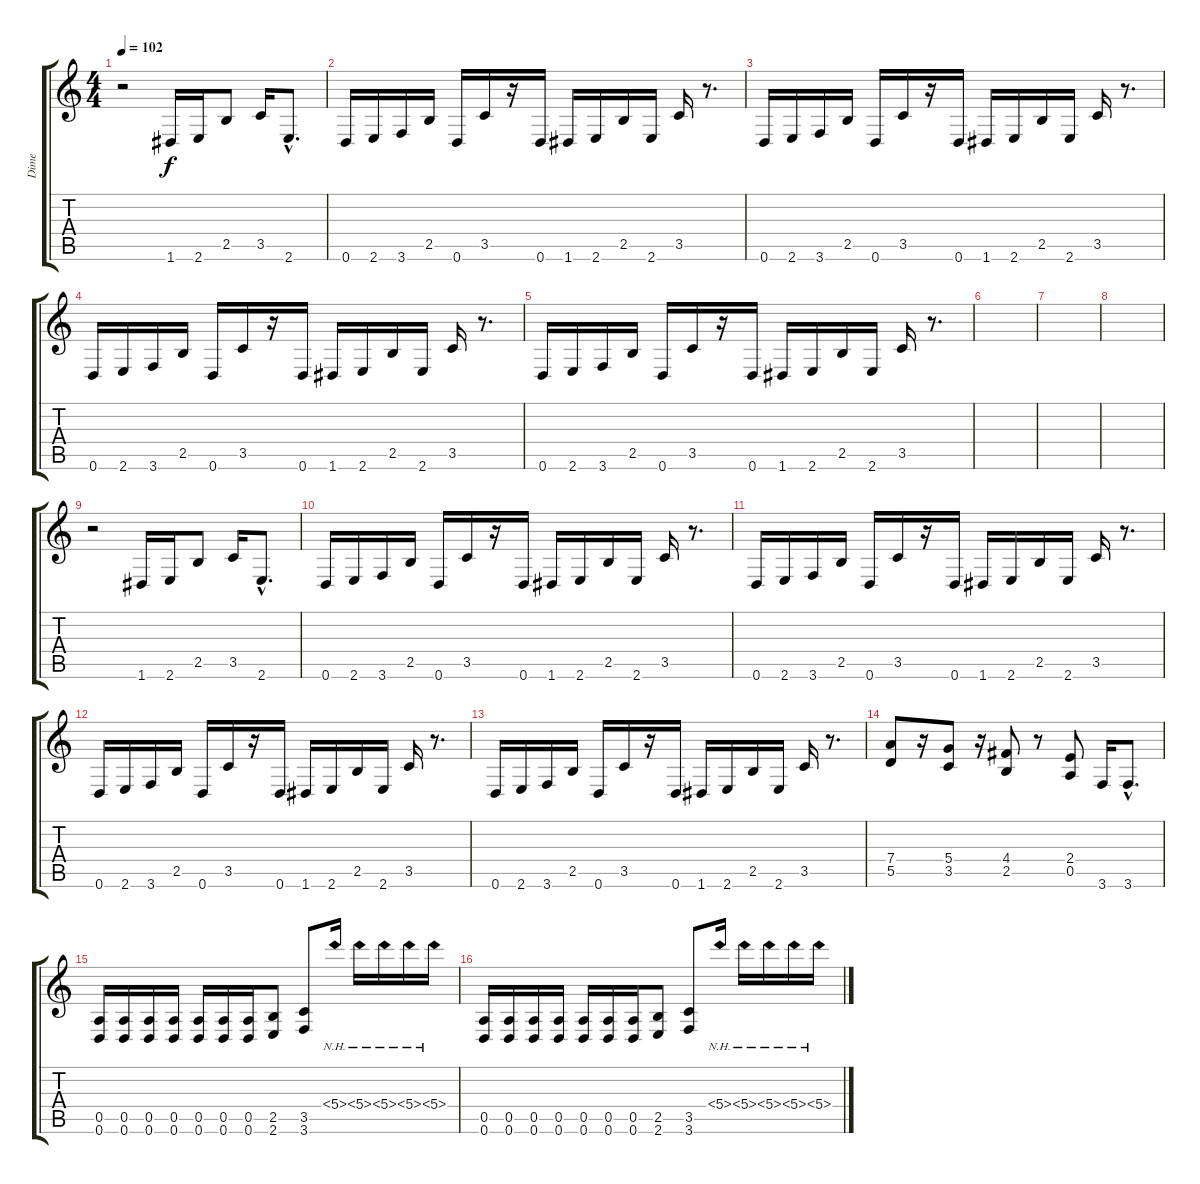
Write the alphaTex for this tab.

\track ("Dime" "Dime") {instrument distortionguitar}
\staff {score tabs}
\tuning (E4 B3 G3 D3 A2 D2) {hide}
\ts (4 4)
\tempo 102
\clef g2
\ks c
r.2{dy f} 1.6.16 2.6.16 2.5.8 3.5.16 2.6{hac}.8{d} |
0.6.16 2.6.16 3.6.16 2.5.16 0.6.16 3.5.16 r.16 0.6.16 1.6.16 2.6.16 2.5.16 2.6.16 3.5.16 r.8{d} |
0.6.16 2.6.16 3.6.16 2.5.16 0.6.16 3.5.16 r.16 0.6.16 1.6.16 2.6.16 2.5.16 2.6.16 3.5.16 r.8{d} |
0.6.16 2.6.16 3.6.16 2.5.16 0.6.16 3.5.16 r.16 0.6.16 1.6.16 2.6.16 2.5.16 2.6.16 3.5.16 r.8{d} |
0.6.16 2.6.16 3.6.16 2.5.16 0.6.16 3.5.16 r.16 0.6.16 1.6.16 2.6.16 2.5.16 2.6.16 3.5.16 r.8{d} |
|
|
|
r.2 1.6.16 2.6.16 2.5.8 3.5.16 2.6{hac}.8{d} |
0.6.16 2.6.16 3.6.16 2.5.16 0.6.16 3.5.16 r.16 0.6.16 1.6.16 2.6.16 2.5.16 2.6.16 3.5.16 r.8{d} |
0.6.16 2.6.16 3.6.16 2.5.16 0.6.16 3.5.16 r.16 0.6.16 1.6.16 2.6.16 2.5.16 2.6.16 3.5.16 r.8{d} |
0.6.16 2.6.16 3.6.16 2.5.16 0.6.16 3.5.16 r.16 0.6.16 1.6.16 2.6.16 2.5.16 2.6.16 3.5.16 r.8{d} |
0.6.16 2.6.16 3.6.16 2.5.16 0.6.16 3.5.16 r.16 0.6.16 1.6.16 2.6.16 2.5.16 2.6.16 3.5.16 r.8{d} |
(7.4 5.5).8 r.16 (5.4 3.5).8 r.16 (4.4 2.5).8 r.8 (2.4 0.5).8 3.6.16 3.6{hac}.8{d} |
(0.5 0.6).16 (0.5 0.6).16 (0.5 0.6).16 (0.5 0.6).16 (0.5 0.6).16 (0.5 0.6).16 (0.5 0.6).16 (2.5 2.6).8 (3.5 3.6).8 5.4{nh}.16 5.4{nh}.16 5.4{nh}.16 5.4{nh}.16 5.4{nh}.16 |
(0.5 0.6).16 (0.5 0.6).16 (0.5 0.6).16 (0.5 0.6).16 (0.5 0.6).16 (0.5 0.6).16 (0.5 0.6).16 (2.5 2.6).8 (3.5 3.6).8 5.4{nh}.16 5.4{nh}.16 5.4{nh}.16 5.4{nh}.16 5.4{nh}.16
